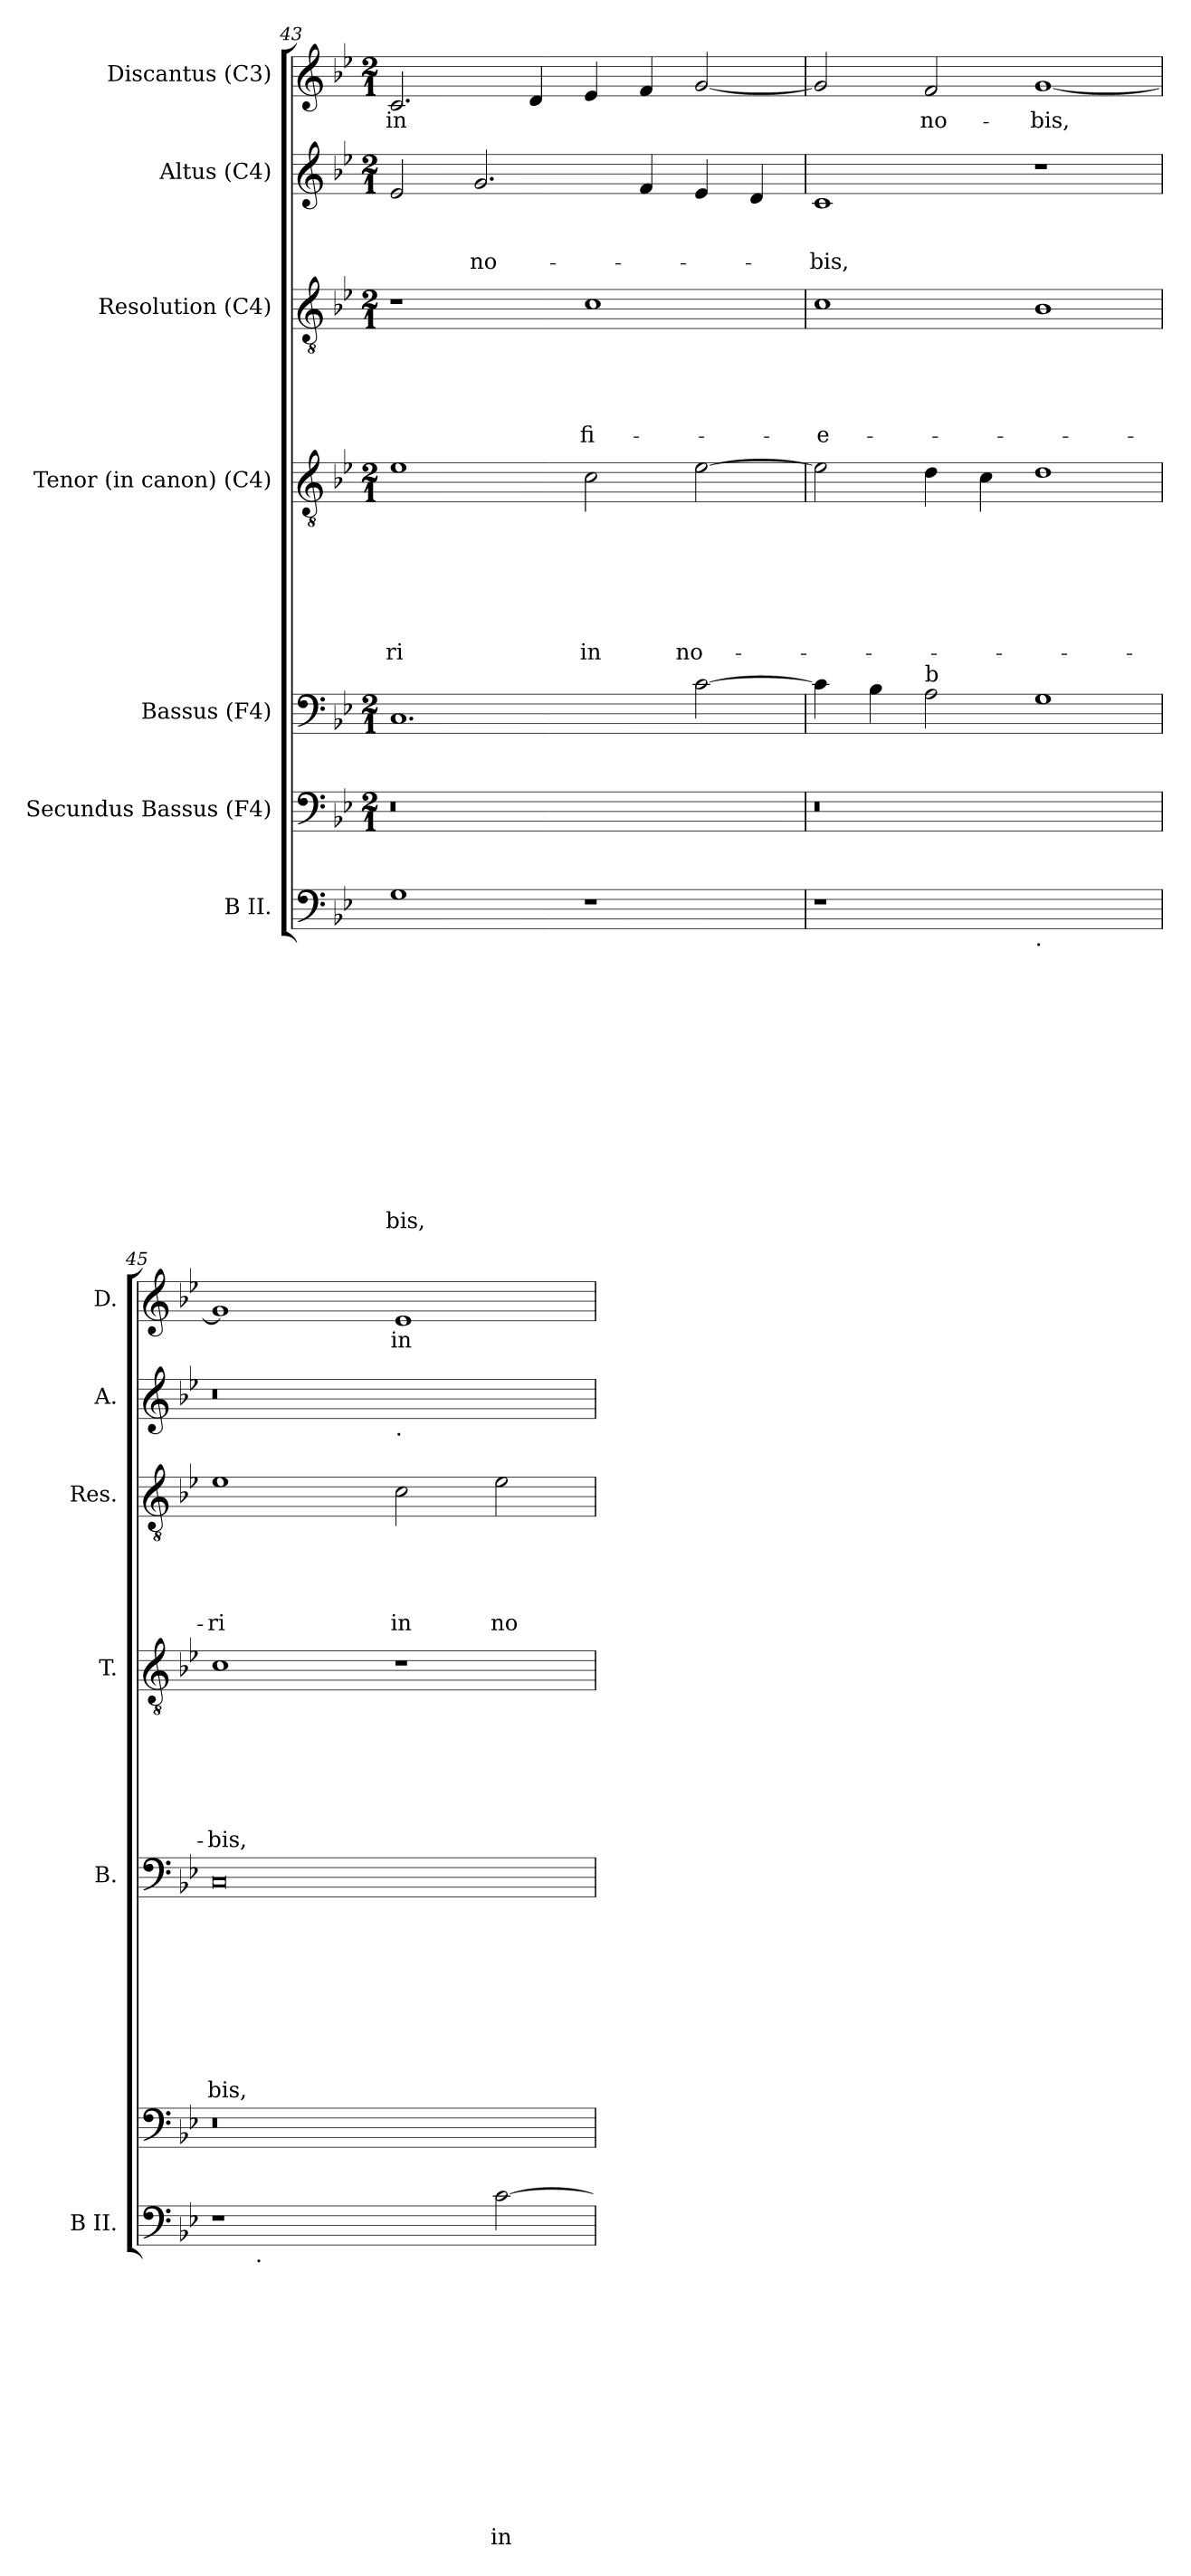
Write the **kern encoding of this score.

**kern	**text	**text	**text	**text	**text	**text	**text	**text	**text	**text	**text	**text	**text	**kern	**kern	**text	**text	**text	**text	**text	**text	**text	**text	**text	**kern	**text	**text	**text	**text	**text	**text	**text	**kern	**text	**text	**text	**text	**text	**kern	**text	**text	**text	**kern	**text
*part7	*part7	*part7	*part7	*part7	*part7	*part7	*part7	*part7	*part7	*part7	*part7	*part7	*part7	*part6	*part5	*part5	*part5	*part5	*part5	*part5	*part5	*part5	*part5	*part5	*part4	*part4	*part4	*part4	*part4	*part4	*part4	*part4	*part3	*part3	*part3	*part3	*part3	*part3	*part2	*part2	*part2	*part2	*part1	*part1
*staff7	*staff7	*staff7	*staff7	*staff7	*staff7	*staff7	*staff7	*staff7	*staff7	*staff7	*staff7	*staff7	*staff7	*staff6	*staff5	*staff5	*staff5	*staff5	*staff5	*staff5	*staff5	*staff5	*staff5	*staff5	*staff4	*staff4	*staff4	*staff4	*staff4	*staff4	*staff4	*staff4	*staff3	*staff3	*staff3	*staff3	*staff3	*staff3	*staff2	*staff2	*staff2	*staff2	*staff1	*staff1
*I"B II.	*	*	*	*	*	*	*	*	*	*	*	*	*	*I"Secundus Bassus (F4)	*I"Bassus (F4)	*	*	*	*	*	*	*	*	*	*I"Tenor (in canon) (C4)	*	*	*	*	*	*	*	*I"Resolution (C4)	*	*	*	*	*	*I"Altus (C4)	*	*	*	*I"Discantus (C3)	*
*I'B II.	*	*	*	*	*	*	*	*	*	*	*	*	*	*	*I'B.	*	*	*	*	*	*	*	*	*	*I'T.	*	*	*	*	*	*	*	*I'Res.	*	*	*	*	*	*I'A.	*	*	*	*I'D.	*
*clefF4	*	*	*	*	*	*	*	*	*	*	*	*	*	*clefF4	*clefF4	*	*	*	*	*	*	*	*	*	*clefGv2	*	*	*	*	*	*	*	*clefGv2	*	*	*	*	*	*clefG2	*	*	*	*clefG2	*
*k[b-e-]	*	*	*	*	*	*	*	*	*	*	*	*	*	*k[b-e-]	*k[b-e-]	*	*	*	*	*	*	*	*	*	*k[b-e-]	*	*	*	*	*	*	*	*k[b-e-]	*	*	*	*	*	*k[b-e-]	*	*	*	*k[b-e-]	*
*B-:	*	*	*	*	*	*	*	*	*	*	*	*	*	*B-:	*B-:	*	*	*	*	*	*	*	*	*	*B-:	*	*	*	*	*	*	*	*B-:	*	*	*	*	*	*B-:	*	*	*	*B-:	*
*	*	*	*	*	*	*	*	*	*	*	*	*	*	*M2/1	*M2/1	*	*	*	*	*	*	*	*	*	*M2/1	*	*	*	*	*	*	*	*M2/1	*	*	*	*	*	*M2/1	*	*	*	*M2/1	*
=43	=43	=43	=43	=43	=43	=43	=43	=43	=43	=43	=43	=43	=43	=43	=43	=43	=43	=43	=43	=43	=43	=43	=43	=43	=43	=43	=43	=43	=43	=43	=43	=43	=43	=43	=43	=43	=43	=43	=43	=43	=43	=43	=43	=43
!	!	!	!	!	!	!	!	!	!	!	!	!	!LO:LY:b	!	!	!	!	!	!	!	!	!	!	!	!	!	!	!	!	!	!	!LO:LY:b	!	!	!	!	!	!	!	!	!	!	!	!LO:LY:b
1G	.	.	.	.	.	.	.	.	.	.	.	.	-bis,	0r	1.C	.	.	.	.	.	.	.	.	.	1e-	.	.	.	.	.	.	-ri	1r	.	.	.	.	.	2e-/	.	.	.	2.c/	in
!	!	!	!	!	!	!	!	!	!	!	!	!	!	!	!	!	!	!	!	!	!	!	!	!	!	!	!	!	!	!	!	!	!	!	!	!	!	!	!	!	!	!LO:LY:b	!	!
.	.	.	.	.	.	.	.	.	.	.	.	.	.	.	.	.	.	.	.	.	.	.	.	.	.	.	.	.	.	.	.	.	.	.	.	.	.	.	2.g/	.	.	no-	.	.
.	.	.	.	.	.	.	.	.	.	.	.	.	.	.	.	.	.	.	.	.	.	.	.	.	.	.	.	.	.	.	.	.	.	.	.	.	.	.	.	.	.	.	4d/	.
!	!	!	!	!	!	!	!	!	!	!	!	!	!	!	!	!	!	!	!	!	!	!	!	!	!	!	!	!	!	!	!	!LO:LY:b	!	!	!	!	!	!LO:LY:b	!	!	!	!	!	!
1r	.	.	.	.	.	.	.	.	.	.	.	.	.	.	.	.	.	.	.	.	.	.	.	.	2c\	.	.	.	.	.	.	in	1c	.	.	.	.	fi-	.	.	.	.	4e-/	.
.	.	.	.	.	.	.	.	.	.	.	.	.	.	.	.	.	.	.	.	.	.	.	.	.	.	.	.	.	.	.	.	.	.	.	.	.	.	.	4f/	.	.	.	4f/	.
!	!	!	!	!	!	!	!	!	!	!	!	!	!	!	!	!	!	!	!	!	!	!	!	!	!	!	!	!	!	!	!	!LO:LY:b	!	!	!	!	!	!	!	!	!	!	!	!
.	.	.	.	.	.	.	.	.	.	.	.	.	.	.	[>2c\	.	.	.	.	.	.	.	.	.	[>2e-\	.	.	.	.	.	.	no-	.	.	.	.	.	.	4e-/	.	.	.	[<2g/	.
.	.	.	.	.	.	.	.	.	.	.	.	.	.	.	.	.	.	.	.	.	.	.	.	.	.	.	.	.	.	.	.	.	.	.	.	.	.	.	4d/	.	.	.	.	.
=44	=44	=44	=44	=44	=44	=44	=44	=44	=44	=44	=44	=44	=44	=44	=44	=44	=44	=44	=44	=44	=44	=44	=44	=44	=44	=44	=44	=44	=44	=44	=44	=44	=44	=44	=44	=44	=44	=44	=44	=44	=44	=44	=44	=44
!	!	!	!	!	!	!	!	!	!	!	!	!	!	!	!	!	!	!	!	!	!	!	!	!	!	!	!	!	!	!	!	!	!	!	!	!	!	!LO:LY:b:rj	!	!	!	!LO:LY:b	!	!
1r	.	.	.	.	.	.	.	.	.	.	.	.	.	0r	4c\]	.	.	.	.	.	.	.	.	.	2e-\]	.	.	.	.	.	.	.	1c	.	.	.	.	-e-	1c	.	.	-bis,	2g/]	.
.	.	.	.	.	.	.	.	.	.	.	.	.	.	.	4B-\	.	.	.	.	.	.	.	.	.	.	.	.	.	.	.	.	.	.	.	.	.	.	.	.	.	.	.	.	.
!	!	!	!	!	!	!	!	!	!	!	!	!	!	!	!LO:TX:a:t=b	!	!	!	!	!	!	!	!	!	!	!	!	!	!	!	!	!	!	!	!	!	!	!	!	!	!	!	!	!
!	!	!	!	!	!	!	!	!	!	!	!	!	!	!	!	!	!	!	!	!	!	!	!	!	!	!	!	!	!	!	!	!	!	!	!	!	!	!	!	!	!	!	!	!LO:LY:b
.	.	.	.	.	.	.	.	.	.	.	.	.	.	.	2A\	.	.	.	.	.	.	.	.	.	4d\	.	.	.	.	.	.	.	.	.	.	.	.	.	.	.	.	.	2f/	no-
.	.	.	.	.	.	.	.	.	.	.	.	.	.	.	.	.	.	.	.	.	.	.	.	.	4c\	.	.	.	.	.	.	.	.	.	.	.	.	.	.	.	.	.	.	.
!LO:TX:b:t=.	!	!	!	!	!	!	!	!	!	!	!	!	!	!	!	!	!	!	!	!	!	!	!	!	!	!	!	!	!	!	!	!	!	!	!	!	!	!	!	!	!	!	!	!
!	!	!	!	!	!	!	!	!	!	!	!	!	!	!	!	!	!	!	!	!	!	!	!	!	!	!	!	!	!	!	!	!	!	!	!	!	!	!	!	!	!	!	!	!LO:LY:b
1ryy	.	.	.	.	.	.	.	.	.	.	.	.	.	.	1G	.	.	.	.	.	.	.	.	.	1d	.	.	.	.	.	.	.	1B-	.	.	.	.	.	1r	.	.	.	[<1g	-bis,
=45	=45	=45	=45	=45	=45	=45	=45	=45	=45	=45	=45	=45	=45	=45	=45	=45	=45	=45	=45	=45	=45	=45	=45	=45	=45	=45	=45	=45	=45	=45	=45	=45	=45	=45	=45	=45	=45	=45	=45	=45	=45	=45	=45	=45
!	!	!	!	!	!	!	!	!	!	!	!	!	!	!	!	!	!	!	!	!	!	!	!	!LO:LY:b	!	!	!	!	!	!	!	!LO:LY:b	!	!	!	!	!	!LO:LY:b	!	!	!	!	!	!
*^	*	*	*	*	*	*	*	*	*	*	*	*	*	*	*	*	*	*	*	*	*	*	*	*	*	*	*	*	*	*	*	*	*	*	*	*	*	*	*^	*	*	*	*	*
1r	8ryy	.	.	.	.	.	.	.	.	.	.	.	.	.	0r	0C	.	.	.	.	.	.	.	.	-bis,	1c	.	.	.	.	.	.	-bis,	1e-	.	.	.	.	-ri	0r	1ryy	.	.	.	1g]	.
!	!LO:TX:b:t=.	!	!	!	!	!	!	!	!	!	!	!	!	!	!	!	!	!	!	!	!	!	!	!	!	!	!	!	!	!	!	!	!	!	!	!	!	!	!	!	!	!	!	!	!	!
.	1...ryy	.	.	.	.	.	.	.	.	.	.	.	.	.	.	.	.	.	.	.	.	.	.	.	.	.	.	.	.	.	.	.	.	.	.	.	.	.	.	.	.	.	.	.	.	.
!	!	!	!	!	!	!	!	!	!	!	!	!	!	!	!	!	!	!	!	!	!	!	!	!	!	!	!	!	!	!	!	!	!	!	!	!	!	!	!	!	!LO:TX:b:t=.	!	!	!	!	!
!	!	!	!	!	!	!	!	!	!	!	!	!	!	!	!	!	!	!	!	!	!	!	!	!	!	!	!	!	!	!	!	!	!	!	!	!	!	!	!LO:LY:b	!	!	!	!	!	!	!LO:LY:b
2ryy	.	.	.	.	.	.	.	.	.	.	.	.	.	.	.	.	.	.	.	.	.	.	.	.	.	1r	.	.	.	.	.	.	.	2c\	.	.	.	.	in	.	1ryy	.	.	.	1e-	in
!	!	!	!	!	!	!	!	!	!	!	!	!	!	!LO:LY:b	!	!	!	!	!	!	!	!	!	!	!	!	!	!	!	!	!	!	!	!	!	!	!	!	!LO:LY:b	!	!	!	!	!	!	!
[>2c\	.	.	.	.	.	.	.	.	.	.	.	.	.	in	.	.	.	.	.	.	.	.	.	.	.	.	.	.	.	.	.	.	.	[>2e-\	.	.	.	.	no-	.	.	.	.	.	.	.
*v	*v	*	*	*	*	*	*	*	*	*	*	*	*	*	*	*	*	*	*	*	*	*	*	*	*	*	*	*	*	*	*	*	*	*	*	*	*	*	*	*v	*v	*	*	*	*	*
=	=	=	=	=	=	=	=	=	=	=	=	=	=	=	=	=	=	=	=	=	=	=	=	=	=	=	=	=	=	=	=	=	=	=	=	=	=	=	=	=	=	=	=	=
*-	*-	*-	*-	*-	*-	*-	*-	*-	*-	*-	*-	*-	*-	*-	*-	*-	*-	*-	*-	*-	*-	*-	*-	*-	*-	*-	*-	*-	*-	*-	*-	*-	*-	*-	*-	*-	*-	*-	*-	*-	*-	*-	*-	*-
